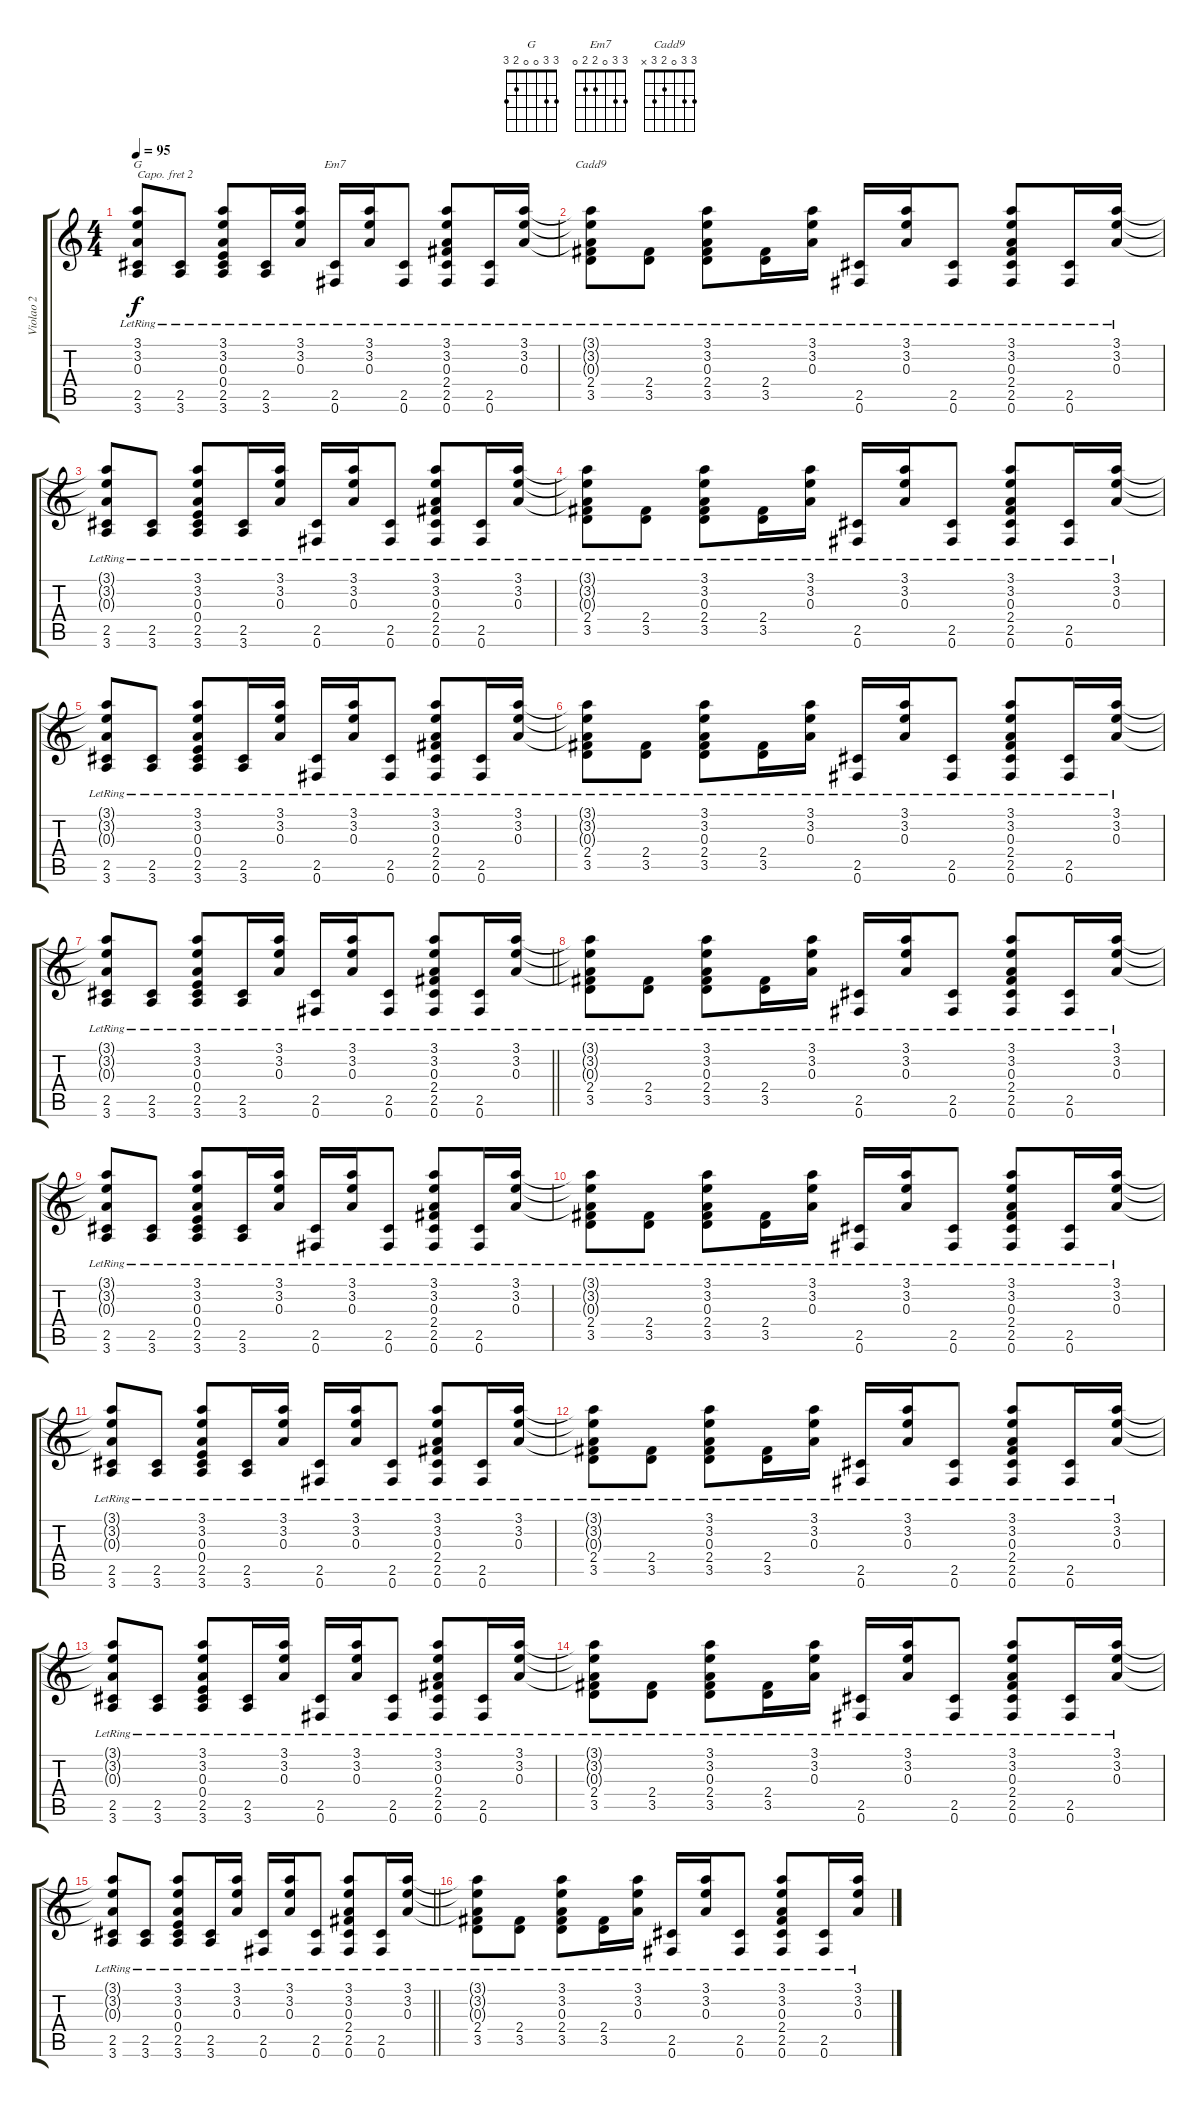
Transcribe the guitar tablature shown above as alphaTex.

\track ("Violao 2" "Violao 2") {instrument acousticguitarsteel}
\staff {score tabs}
\capo 2
\tuning (E4 B3 G3 D3 A2 E2) {hide}
\chord ("G" 3 3 0 0 2 3)
\chord ("Em7" 3 3 0 2 2 0)
\chord ("Cadd9" 3 3 0 2 3 x)
\ts (4 4)
\tempo 95
\clef g2
\ks c
(3.1{t} 3.2{t} 0.3{t} 2.5{lr} 3.6{lr}).8{ch "G" dy f} (2.5{lr} 3.6{lr}).8 (3.1{lr} 3.2{lr} 0.3{lr} 0.4{lr} 2.5{lr} 3.6{lr}).8 (2.5{lr} 3.6{lr}).16 (3.1{lr} 3.2{lr} 0.3{lr}).16 (2.5{lr} 0.6{lr}).16{ch "Em7"} (3.1{lr} 3.2{lr} 0.3{lr}).16 (2.5{lr} 0.6{lr}).8 (3.1{lr} 3.2{lr} 0.3{lr} 2.4{lr} 2.5{lr} 0.6{lr}).8 (2.5{lr} 0.6{lr}).16 (3.1{lr} 3.2{lr} 0.3{lr}).16 |
(3.1{t} 3.2{t} 0.3{t} 2.4{lr} 3.5{lr}).8{ch "Cadd9"} (2.4{lr} 3.5{lr}).8 (3.1{lr} 3.2{lr} 0.3{lr} 2.4{lr} 3.5{lr}).8 (2.4{lr} 3.5{lr}).16 (3.1{lr} 3.2{lr} 0.3{lr}).16 (2.5{lr} 0.6{lr}).16 (3.1{lr} 3.2{lr} 0.3{lr}).16 (2.5{lr} 0.6{lr}).8 (3.1{lr} 3.2{lr} 0.3{lr} 2.4{lr} 2.5{lr} 0.6{lr}).8 (2.5{lr} 0.6{lr}).16 (3.1{lr} 3.2{lr} 0.3{lr}).16 |
(3.1{t} 3.2{t} 0.3{t} 2.5{lr} 3.6{lr}).8 (2.5{lr} 3.6{lr}).8 (3.1{lr} 3.2{lr} 0.3{lr} 0.4{lr} 2.5{lr} 3.6{lr}).8 (2.5{lr} 3.6{lr}).16 (3.1{lr} 3.2{lr} 0.3{lr}).16 (2.5{lr} 0.6{lr}).16 (3.1{lr} 3.2{lr} 0.3{lr}).16 (2.5{lr} 0.6{lr}).8 (3.1{lr} 3.2{lr} 0.3{lr} 2.4{lr} 2.5{lr} 0.6{lr}).8 (2.5{lr} 0.6{lr}).16 (3.1{lr} 3.2{lr} 0.3{lr}).16 |
(3.1{t} 3.2{t} 0.3{t} 2.4{lr} 3.5{lr}).8 (2.4{lr} 3.5{lr}).8 (3.1{lr} 3.2{lr} 0.3{lr} 2.4{lr} 3.5{lr}).8 (2.4{lr} 3.5{lr}).16 (3.1{lr} 3.2{lr} 0.3{lr}).16 (2.5{lr} 0.6{lr}).16 (3.1{lr} 3.2{lr} 0.3{lr}).16 (2.5{lr} 0.6{lr}).8 (3.1{lr} 3.2{lr} 0.3{lr} 2.4{lr} 2.5{lr} 0.6{lr}).8 (2.5{lr} 0.6{lr}).16 (3.1{lr} 3.2{lr} 0.3{lr}).16 |
(3.1{t} 3.2{t} 0.3{t} 2.5{lr} 3.6{lr}).8 (2.5{lr} 3.6{lr}).8 (3.1{lr} 3.2{lr} 0.3{lr} 0.4{lr} 2.5{lr} 3.6{lr}).8 (2.5{lr} 3.6{lr}).16 (3.1{lr} 3.2{lr} 0.3{lr}).16 (2.5{lr} 0.6{lr}).16 (3.1{lr} 3.2{lr} 0.3{lr}).16 (2.5{lr} 0.6{lr}).8 (3.1{lr} 3.2{lr} 0.3{lr} 2.4{lr} 2.5{lr} 0.6{lr}).8 (2.5{lr} 0.6{lr}).16 (3.1{lr} 3.2{lr} 0.3{lr}).16 |
(3.1{t} 3.2{t} 0.3{t} 2.4{lr} 3.5{lr}).8 (2.4{lr} 3.5{lr}).8 (3.1{lr} 3.2{lr} 0.3{lr} 2.4{lr} 3.5{lr}).8 (2.4{lr} 3.5{lr}).16 (3.1{lr} 3.2{lr} 0.3{lr}).16 (2.5{lr} 0.6{lr}).16 (3.1{lr} 3.2{lr} 0.3{lr}).16 (2.5{lr} 0.6{lr}).8 (3.1{lr} 3.2{lr} 0.3{lr} 2.4{lr} 2.5{lr} 0.6{lr}).8 (2.5{lr} 0.6{lr}).16 (3.1{lr} 3.2{lr} 0.3{lr}).16 |
\barLineRight lightlight
(3.1{t} 3.2{t} 0.3{t} 2.5{lr} 3.6{lr}).8 (2.5{lr} 3.6{lr}).8 (3.1{lr} 3.2{lr} 0.3{lr} 0.4{lr} 2.5{lr} 3.6{lr}).8 (2.5{lr} 3.6{lr}).16 (3.1{lr} 3.2{lr} 0.3{lr}).16 (2.5{lr} 0.6{lr}).16 (3.1{lr} 3.2{lr} 0.3{lr}).16 (2.5{lr} 0.6{lr}).8 (3.1{lr} 3.2{lr} 0.3{lr} 2.4{lr} 2.5{lr} 0.6{lr}).8 (2.5{lr} 0.6{lr}).16 (3.1{lr} 3.2{lr} 0.3{lr}).16 |
(3.1{t} 3.2{t} 0.3{t} 2.4{lr} 3.5{lr}).8 (2.4{lr} 3.5{lr}).8 (3.1{lr} 3.2{lr} 0.3{lr} 2.4{lr} 3.5{lr}).8 (2.4{lr} 3.5{lr}).16 (3.1{lr} 3.2{lr} 0.3{lr}).16 (2.5{lr} 0.6{lr}).16 (3.1{lr} 3.2{lr} 0.3{lr}).16 (2.5{lr} 0.6{lr}).8 (3.1{lr} 3.2{lr} 0.3{lr} 2.4{lr} 2.5{lr} 0.6{lr}).8 (2.5{lr} 0.6{lr}).16 (3.1{lr} 3.2{lr} 0.3{lr}).16 |
(3.1{t} 3.2{t} 0.3{t} 2.5{lr} 3.6{lr}).8 (2.5{lr} 3.6{lr}).8 (3.1{lr} 3.2{lr} 0.3{lr} 0.4{lr} 2.5{lr} 3.6{lr}).8 (2.5{lr} 3.6{lr}).16 (3.1{lr} 3.2{lr} 0.3{lr}).16 (2.5{lr} 0.6{lr}).16 (3.1{lr} 3.2{lr} 0.3{lr}).16 (2.5{lr} 0.6{lr}).8 (3.1{lr} 3.2{lr} 0.3{lr} 2.4{lr} 2.5{lr} 0.6{lr}).8 (2.5{lr} 0.6{lr}).16 (3.1{lr} 3.2{lr} 0.3{lr}).16 |
(3.1{t} 3.2{t} 0.3{t} 2.4{lr} 3.5{lr}).8 (2.4{lr} 3.5{lr}).8 (3.1{lr} 3.2{lr} 0.3{lr} 2.4{lr} 3.5{lr}).8 (2.4{lr} 3.5{lr}).16 (3.1{lr} 3.2{lr} 0.3{lr}).16 (2.5{lr} 0.6{lr}).16 (3.1{lr} 3.2{lr} 0.3{lr}).16 (2.5{lr} 0.6{lr}).8 (3.1{lr} 3.2{lr} 0.3{lr} 2.4{lr} 2.5{lr} 0.6{lr}).8 (2.5{lr} 0.6{lr}).16 (3.1{lr} 3.2{lr} 0.3{lr}).16 |
(3.1{t} 3.2{t} 0.3{t} 2.5{lr} 3.6{lr}).8 (2.5{lr} 3.6{lr}).8 (3.1{lr} 3.2{lr} 0.3{lr} 0.4{lr} 2.5{lr} 3.6{lr}).8 (2.5{lr} 3.6{lr}).16 (3.1{lr} 3.2{lr} 0.3{lr}).16 (2.5{lr} 0.6{lr}).16 (3.1{lr} 3.2{lr} 0.3{lr}).16 (2.5{lr} 0.6{lr}).8 (3.1{lr} 3.2{lr} 0.3{lr} 2.4{lr} 2.5{lr} 0.6{lr}).8 (2.5{lr} 0.6{lr}).16 (3.1{lr} 3.2{lr} 0.3{lr}).16 |
(3.1{t} 3.2{t} 0.3{t} 2.4{lr} 3.5{lr}).8 (2.4{lr} 3.5{lr}).8 (3.1{lr} 3.2{lr} 0.3{lr} 2.4{lr} 3.5{lr}).8 (2.4{lr} 3.5{lr}).16 (3.1{lr} 3.2{lr} 0.3{lr}).16 (2.5{lr} 0.6{lr}).16 (3.1{lr} 3.2{lr} 0.3{lr}).16 (2.5{lr} 0.6{lr}).8 (3.1{lr} 3.2{lr} 0.3{lr} 2.4{lr} 2.5{lr} 0.6{lr}).8 (2.5{lr} 0.6{lr}).16 (3.1{lr} 3.2{lr} 0.3{lr}).16 |
(3.1{t} 3.2{t} 0.3{t} 2.5{lr} 3.6{lr}).8 (2.5{lr} 3.6{lr}).8 (3.1{lr} 3.2{lr} 0.3{lr} 0.4{lr} 2.5{lr} 3.6{lr}).8 (2.5{lr} 3.6{lr}).16 (3.1{lr} 3.2{lr} 0.3{lr}).16 (2.5{lr} 0.6{lr}).16 (3.1{lr} 3.2{lr} 0.3{lr}).16 (2.5{lr} 0.6{lr}).8 (3.1{lr} 3.2{lr} 0.3{lr} 2.4{lr} 2.5{lr} 0.6{lr}).8 (2.5{lr} 0.6{lr}).16 (3.1{lr} 3.2{lr} 0.3{lr}).16 |
(3.1{t} 3.2{t} 0.3{t} 2.4{lr} 3.5{lr}).8 (2.4{lr} 3.5{lr}).8 (3.1{lr} 3.2{lr} 0.3{lr} 2.4{lr} 3.5{lr}).8 (2.4{lr} 3.5{lr}).16 (3.1{lr} 3.2{lr} 0.3{lr}).16 (2.5{lr} 0.6{lr}).16 (3.1{lr} 3.2{lr} 0.3{lr}).16 (2.5{lr} 0.6{lr}).8 (3.1{lr} 3.2{lr} 0.3{lr} 2.4{lr} 2.5{lr} 0.6{lr}).8 (2.5{lr} 0.6{lr}).16 (3.1{lr} 3.2{lr} 0.3{lr}).16 |
\barLineRight lightlight
(3.1{t} 3.2{t} 0.3{t} 2.5{lr} 3.6{lr}).8 (2.5{lr} 3.6{lr}).8 (3.1{lr} 3.2{lr} 0.3{lr} 0.4{lr} 2.5{lr} 3.6{lr}).8 (2.5{lr} 3.6{lr}).16 (3.1{lr} 3.2{lr} 0.3{lr}).16 (2.5{lr} 0.6{lr}).16 (3.1{lr} 3.2{lr} 0.3{lr}).16 (2.5{lr} 0.6{lr}).8 (3.1{lr} 3.2{lr} 0.3{lr} 2.4{lr} 2.5{lr} 0.6{lr}).8 (2.5{lr} 0.6{lr}).16 (3.1{lr} 3.2{lr} 0.3{lr}).16 |
(3.1{t} 3.2{t} 0.3{t} 2.4{lr} 3.5{lr}).8 (2.4{lr} 3.5{lr}).8 (3.1{lr} 3.2{lr} 0.3{lr} 2.4{lr} 3.5{lr}).8 (2.4{lr} 3.5{lr}).16 (3.1{lr} 3.2{lr} 0.3{lr}).16 (2.5{lr} 0.6{lr}).16 (3.1{lr} 3.2{lr} 0.3{lr}).16 (2.5{lr} 0.6{lr}).8 (3.1{lr} 3.2{lr} 0.3{lr} 2.4{lr} 2.5{lr} 0.6{lr}).8 (2.5{lr} 0.6{lr}).16 (3.1{lr} 3.2{lr} 0.3{lr}).16
